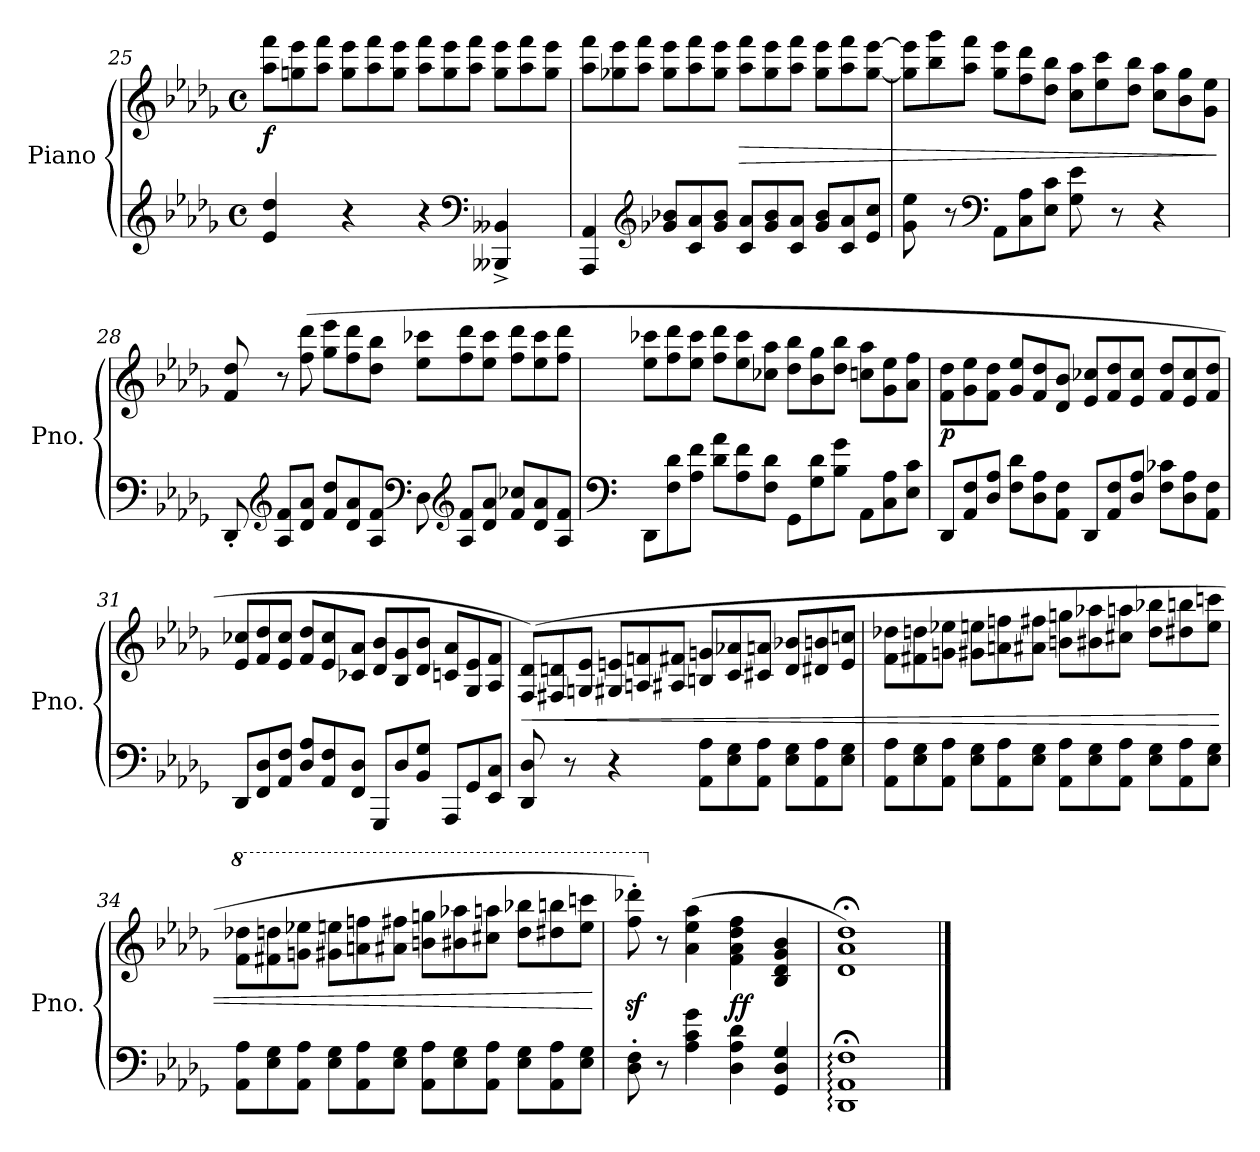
**kern	**kern	**dynam
*part1	*part1	*part1
*staff2	*staff1	*staff1/2
*I"Piano	*	*
*I'Pno.	*	*
*clefG2	*clefG2	*
*k[b-e-a-d-g-]	*k[b-e-a-d-g-]	*
*M4/4	*M4/4	*
*met(c)	*met(c)	*
*	*Xtuplet	*
=25	=25	=25
!	!	!LO:DY:b
4e-/ 4dd-/	12aa-\ 12fff\L	f
.	12ggn\ 12eee-\	.
.	12aa-\ 12fff\J	.
4r	12gg\ 12eee-\L	.
.	12aa-\ 12fff\	.
.	12gg\ 12eee-\J	.
4r	12aa-\ 12fff\L	.
.	12gg\ 12eee-\	.
.	12aa-\ 12fff\J	.
*clefF4	*	*
4BBB--X/^ 4BB--X/^	12gg\ 12eee-\L	.
.	12aa-\ 12fff\	.
.	12gg\ 12eee-\J	.
!!LO:LB:g=z
=26	=26	=26
4AAA-/ 4AA-/	12aa-\ 12fff\L	.
.	12gg-X\ 12eee-\	.
.	12aa-\ 12fff\J	.
*clefG2	*	*
*Xtuplet	*	*
12g-X/ 12b-X/L	12gg-\ 12eee-\L	.
12c/ 12a-/	12aa-\ 12fff\	.
12g-/ 12b-/J	12gg-\ 12eee-\J	.
!	!	!LO:HP:b
12c/ 12a-/L	12aa-\ 12fff\L	>
12g-/ 12b-/	12gg-\ 12eee-\	.
12c/ 12a-/J	12aa-\ 12fff\J	.
12g-/ 12b-/L	12gg-\ 12eee-\L	.
12c/ 12a-/	12aa-\ 12fff\	.
12e-/ 12cc/J	[12gg-\ [12eee-\J	.
=27	=27	=27
8g-\ 8ee-\	12gg-\] 12eee-\]L	.
.	12bb-\ 12ggg-\	.
8r	.	.
.	12aa-\ 12fff\J	.
*clefF4	*	*
12AA-\L	12gg-\ 12eee-\L	.
12C\ 12A-\	12ff\ 12ddd-\	.
12E-\ 12c\J	12dd-\ 12bb-\J	.
8G-\ 8e-\	12cc\ 12aa-\L	.
.	12ee-\ 12ccc\	.
8r	.	.
.	12dd-\ 12bb-\J	.
4r	12cc\ 12aa-\L	.
.	12b-\ 12gg-\	.
.	12g-\ 12ee-\J	.
.	.	]
!!LO:LB:g=z
=28	=28	=28
12DD-'/	12f/ 12dd-/	.
*clefG2	*	*
12A-/ 12f/L	12r	.
12d-/ 12a-/J	(12ff\ 12ddd-\	.
12f/ 12dd-/L	12gg-\ 12eee-\L	.
12d-/ 12a-/	12ff\ 12ddd-\	.
12A-/ 12f/J	12dd-\ 12bb-\J	.
*clefF4	*	*
12D-\	12ee-\ 12ccc-X\L	.
*clefG2	*	*
12A-/ 12f/L	12ff\ 12ddd-\	.
12d-/ 12a-/J	12ee-\ 12ccc-\J	.
12f/ 12cc-X/L	12ff\ 12ddd-\L	.
12d-/ 12a-/	12ee-\ 12ccc-\	.
12A-/ 12f/J	12ff\ 12ddd-\J	.
=29	=29	=29
*clefF4	*	*
12DD-\L	12ee-\ 12ccc-X\L	.
12F\ 12d-\	12ff\ 12ddd-\	.
12A-\ 12f\J	12ee-\ 12ccc-\J	.
12d-\ 12a-\L	12ff\ 12ddd-\L	.
12A-\ 12f\	12ee-\ 12ccc-\	.
12F\ 12d-\J	12cc-X\ 12aa-\J	.
12GG-\L	12dd-\ 12bb-\L	.
12G-\ 12d-\	12b-\ 12gg-\	.
12B-\ 12g-\J	12dd-\ 12bb-\J	.
12AA-\L	12ccn\ 12aa-\L	.
12C\ 12A-\	12g-\ 12ee-\	.
12E-\ 12c\J	12a-\ 12ff\J	.
!!LO:LB:g=z
=30	=30	=30
!	!	!LO:DY:b
12DD-/L	12f\ 12dd-\L	p
12AA-/ 12F/	12g-\ 12ee-\	.
12D-/ 12A-/J	12f\ 12dd-\J	.
12F\ 12d-\L	12g-/ 12ee-/L	.
12D-\ 12A-\	12f/ 12dd-/	.
12AA-\ 12F\J	12d-/ 12b-/J	.
12DD-/L	12e-/ 12cc-X/L	.
12AA-/ 12F/	12f/ 12dd-/	.
12D-/ 12A-/J	12e-/ 12cc-/J	.
12F\ 12c-X\L	12f/ 12dd-/L	.
12D-\ 12A-\	12e-/ 12cc-/	.
12AA-\ 12F\J	12f/ 12dd-/J	.
=31	=31	=31
12DD-/L	12e-/ 12cc-X/L	.
12FF/ 12D-/	12f/ 12dd-/	.
12AA-/ 12F/J	12e-/ 12cc-/J	.
12D-/ 12A-/L	12f/ 12dd-/L	.
12AA-/ 12F/	12e-/ 12cc-/	.
12FF/ 12D-/J	12c-X/ 12a-/J	.
12GGG-/L	12d-/ 12b-/L	.
12D-/	12B-/ 12g-/	.
12BB-/ 12G-/J	12d-/ 12b-/J	.
12AAA-/L	12cn/ 12a-/L	.
12GG-/	12G-/ 12e-/	.
12EE-/ 12C/J	12A-/ 12f/J	.
!!LO:PB:g=z
=32	=32	=32
!	!	!LO:HP:b
8DD-/ 8D-/	(>12F/ 12d-/L)	<
.	12F#X/ 12dn/	.
8r	.	.
.	12Gn/ 12e-/J	.
4r	12G#X/ 12en/L	.
.	12An/ 12fn/	.
.	12A#X/ 12f#X/J	.
12AA-\ 12A-\L	12Bn/ 12gn/L	.
12E-\ 12G-\	12c/ 12a-X/	.
12AA-\ 12A-\J	12c#X/ 12an/J	.
12E-\ 12G-\L	12d/ 12b-X/L	.
12AA-\ 12A-\	12d#X/ 12bn/	.
12E-\ 12G-\J	12e/ 12ccn/J	.
!!LO:PB:g=z
=33	=33	=33
12AA-\ 12A-\L	12f\ 12dd-X\L	.
12E-\ 12G-\	12f#X\ 12ddn\	.
12AA-\ 12A-\J	12gn\ 12ee-X\J	.
12E-\ 12G-\L	12g#X\ 12een\L	.
12AA-\ 12A-\	12an\ 12ffn\	.
12E-\ 12G-\J	12a#X\ 12ff#X\J	.
12AA-\ 12A-\L	12bn\ 12ggn\L	.
12E-\ 12G-\	12b#X\ 12aa-X\	.
12AA-\ 12A-\J	12cc#X\ 12aan\J	.
12E-\ 12G-\L	12dd\ 12bb-X\L	.
12AA-\ 12A-\	12dd#X\ 12bbn\	.
12E-\ 12G-\J	12ee\ 12cccn\J	.
!!LO:LB:g=z
=34	=34	=34
*	*8va	*
12AA-\ 12A-\L	12ff\ 12ddd-X\L	.
12E-\ 12G-\	12ff#X\ 12dddn\	.
12AA-\ 12A-\J	12ggn\ 12eee-X\J	.
12E-\ 12G-\L	12gg#X\ 12eeen\L	.
12AA-\ 12A-\	12aan\ 12fffn\	.
12E-\ 12G-\J	12aa#X\ 12fff#X\J	.
12AA-\ 12A-\L	12bbn\ 12gggn\L	.
12E-\ 12G-\	12bb#X\ 12aaa-X\	.
12AA-\ 12A-\J	12ccc#X\ 12aaan\J	.
12E-\ 12G-\L	12ddd\ 12bbb-X\L	.
12AA-\ 12A-\	12ddd#X\ 12bbbn\	.
12E-\ 12G-\J	12eee\ 12ccccn\J	.
.	.	[
=35	=35	=35
8D-\' 8F\'	8fff\z<' 8dddd-X\z<')	.
*	*X8va	*
8r	8r	.
4A-\ 4c\ 4g-\	(4a-\ 4ee-\ 4aa-\	.
!	!	!LO:DY:b
4D-\ 4A-\ 4d-\	4f\ 4a-\ 4dd-\ 4ff\	ff
4GG-/ 4D-/ 4G-/	4B-/ 4d-/ 4g-/ 4b-/	.
=36	=36	=36
1DD-:; 1AA-:; 1F:;	1d-;< 1a-;< 1dd-;<)	.
==	==	==
*-	*-	*-
